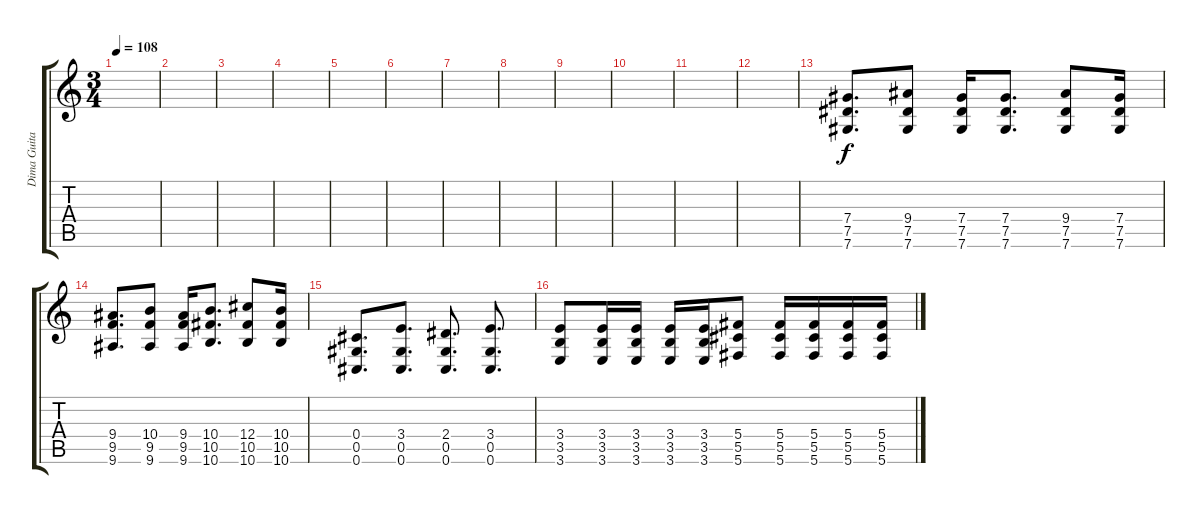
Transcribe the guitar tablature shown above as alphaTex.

\track ("Dima Guitar" "Dima Guita") {instrument distortionguitar}
\staff {score tabs}
\tuning (Eb4 Bb3 Gb3 Db3 Ab2 Db2) {hide}
\ts (3 4)
\tempo 108
\clef g2
\ks c
|
|
|
|
|
|
|
|
|
|
|
|
(7.4 7.5 7.6).8{d} (9.4 7.5 7.6).8 (7.4 7.5 7.6).16 (7.4 7.5 7.6).8{d} (9.4 7.5 7.6).8 (7.4 7.5 7.6).16 |
(9.4 9.5 9.6).8{d} (10.4 9.5 9.6).8 (9.4 9.5 9.6).16 (10.4 10.5 10.6).8{d} (12.4 10.5 10.6).8 (10.4 10.5 10.6).16 |
(0.4 0.5 0.6).8{d} (3.4 0.5 0.6).8{d} (2.4 0.5 0.6).8{d} (3.4 0.5 0.6).8{d} |
(3.4 3.5 3.6).8 (3.4 3.5 3.6).16 (3.4 3.5 3.6).16 (3.4 3.5 3.6).16 (3.4 3.5 3.6).16 (5.4 5.5 5.6).8 (5.4 5.5 5.6).16 (5.4 5.5 5.6).16 (5.4 5.5 5.6).16 (5.4 5.5 5.6).16
